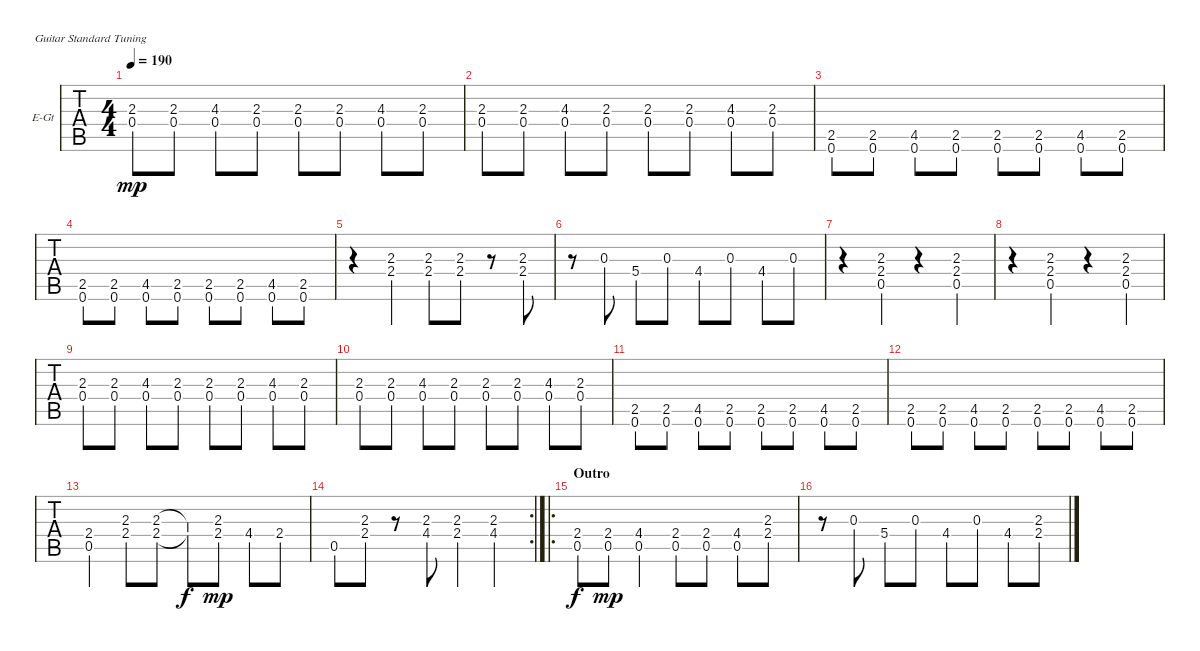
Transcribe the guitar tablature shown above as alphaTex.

\defaultSystemsLayout 4
\bracketExtendMode groupsimilarinstruments
\firstSystemTrackNameOrientation horizontal
\otherSystemsTrackNameOrientation horizontal
\track ("Guitar 2" "E-Gt") {instrument electricguitarclean}
\staff {tabs}
\tuning (E4 B3 G3 D3 A2 E2)
\ts (4 4)
\tempo 190
\clef g2
\ks c
(2.3 0.4).8{dy mp} (2.3 0.4).8 (4.3 0.4).8 (2.3 0.4).8 (2.3 0.4).8 (2.3 0.4).8 (4.3 0.4).8 (2.3 0.4).8 |
(2.3 0.4).8 (2.3 0.4).8 (4.3 0.4).8 (2.3 0.4).8 (2.3 0.4).8 (2.3 0.4).8 (4.3 0.4).8 (2.3 0.4).8 |
(2.5 0.6).8 (2.5 0.6).8 (4.5 0.6).8 (2.5 0.6).8 (2.5 0.6).8 (2.5 0.6).8 (4.5 0.6).8 (2.5 0.6).8 |
(2.5 0.6).8 (2.5 0.6).8 (4.5 0.6).8 (2.5 0.6).8 (2.5 0.6).8 (2.5 0.6).8 (4.5 0.6).8 (2.5 0.6).8 |
r.4 (2.3 2.4).4 (2.3 2.4).8 (2.3 2.4).8 r.8 (2.3 2.4).8 |
r.8 0.3.8 5.4.8 0.3.8 4.4.8 0.3.8 4.4.8 0.3.8 |
r.4 (2.3 2.4 0.5).4 r.4 (2.3 2.4 0.5).4 |
r.4 (2.3 2.4 0.5).4 r.4 (2.3 2.4 0.5).4 |
(2.3 0.4).8 (2.3 0.4).8 (4.3 0.4).8 (2.3 0.4).8 (2.3 0.4).8 (2.3 0.4).8 (4.3 0.4).8 (2.3 0.4).8 |
(2.3 0.4).8 (2.3 0.4).8 (4.3 0.4).8 (2.3 0.4).8 (2.3 0.4).8 (2.3 0.4).8 (4.3 0.4).8 (2.3 0.4).8 |
(2.5 0.6).8 (2.5 0.6).8 (4.5 0.6).8 (2.5 0.6).8 (2.5 0.6).8 (2.5 0.6).8 (4.5 0.6).8 (2.5 0.6).8 |
(2.5 0.6).8 (2.5 0.6).8 (4.5 0.6).8 (2.5 0.6).8 (2.5 0.6).8 (2.5 0.6).8 (4.5 0.6).8 (2.5 0.6).8 |
(2.4 0.5).4 (2.3 2.4).8 (2.3 2.4).8 (2.3{t} 2.4{t}).8{dy f} (2.3 2.4).8{dy mp} 4.4.8 2.4.8 |
\rc 2
0.5.8 (2.3 2.4).8 r.8 (2.3 4.4).8 (2.3 2.4).4 (2.3 4.4).4 |
\ro
\section ("" "Outro")
(2.4 0.5).8{dy f} (2.4 0.5).8{dy mp} (4.4 0.5).4 (2.4 0.5).8 (2.4 0.5).8 (4.4 0.5).8 (2.3 2.4).8 |
r.8 0.3.8 5.4.8 0.3.8 4.4.8 0.3.8 4.4.8 (2.3 2.4).8
